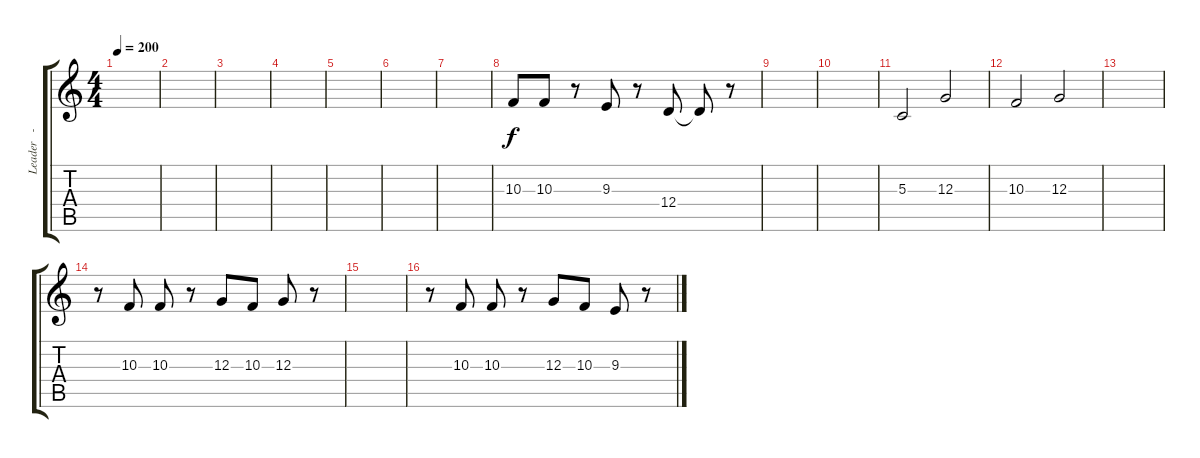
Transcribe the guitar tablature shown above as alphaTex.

\track ("Leader   - Trombone" "Leader   -") {instrument trombone}
\staff {score tabs}
\tuning (E4 B3 G3 D3 A2 E2) {hide}
\ts (4 4)
\tempo 200
\clef g2
\ks c
|
|
|
|
|
|
|
10.3.8 10.3.8 r.8 9.3.8 r.8 12.4.8 12.4{t}.8 r.8 |
|
|
5.3.2 12.3.2 |
10.3.2 12.3.2 |
|
r.8 10.3.8 10.3.8 r.8 12.3.8 10.3.8 12.3.8 r.8 |
|
r.8 10.3.8 10.3.8 r.8 12.3.8 10.3.8 9.3.8 r.8
